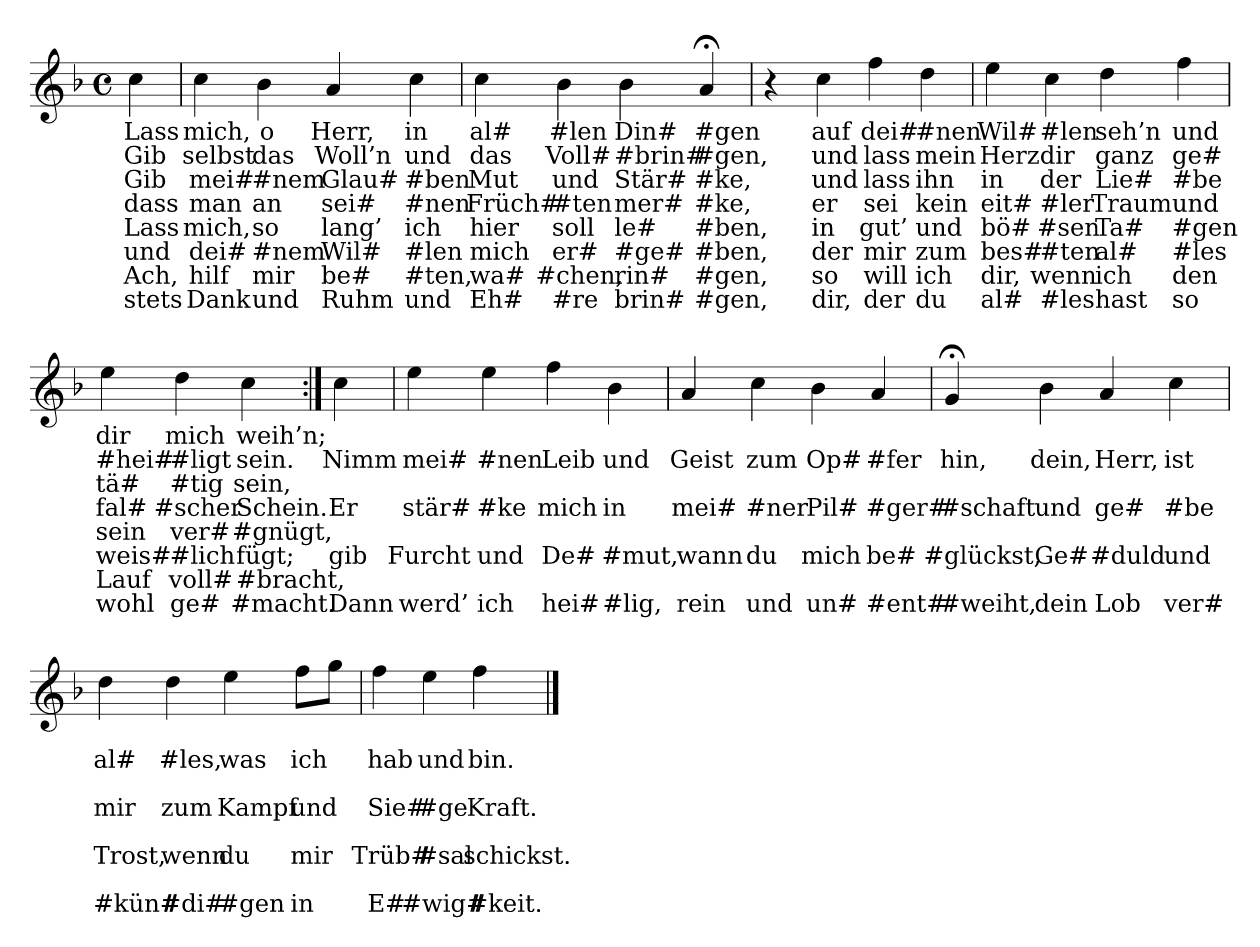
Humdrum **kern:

**kern	**text	**text	**text	**text	**text	**text	**text	**text
*part1	*part1	*part1	*part1	*part1	*part1	*part1	*part1	*part1
*staff1	*staff1	*staff1	*staff1	*staff1	*staff1	*staff1	*staff1	*staff1
*clefG2	*	*	*	*	*	*	*	*
*k[b-]	*	*	*	*	*	*	*	*
*M2/2	*	*	*	*	*	*	*	*
*met(c)	*	*	*	*	*	*	*	*
=	=	=	=	=	=	=	=	=
4cc	Lass	Gib	Gib	dass	Lass	und	Ach,	stets
=	=	=	=	=	=	=	=	=
4cc	mich,	selbst	mei#	man	mich,	dei#	hilf	Dank
4b-	o	das	#nem	an	so	#nem	mir	und
4a	Herr,	Woll’n	Glau#	sei#	lang’	Wil#	be#	Ruhm
4cc	in	und	#ben	#nen	ich	#len	#ten,	und
=	=	=	=	=	=	=	=	=
4cc	al#	das	Mut	Früch#	hier	mich	wa#	Eh#
4b-	#len	Voll#	und	#ten	soll	er#	#chen,	#re
4b-	Din#	#brin#	Stär#	mer#	le#	#ge#	rin#	brin#
4a;<	#gen	#gen,	#ke,	#ke,	#ben,	#ben,	#gen,	#gen,
=	=	=	=	=	=	=	=	=
4r	.	.	.	.	.	.	.	.
4cc	auf	und	und	er	in	der	so	dir,
4ff	dei#	lass	lass	sei	gut’	mir	will	der
4dd	#nen	mein	ihn	kein	und	zum	ich	du
=	=	=	=	=	=	=	=	=
4ee	Wil#	Herz	in	eit#	bö#	bes#	dir,	al#
4cc	#len	dir	der	#ler	#sen	#ten	wenn	#les
4dd	seh’n	ganz	Lie#	Traum	Ta#	al#	ich	hast
4ff	und	ge#	#be	und	#gen	#les	den	so
=	=	=	=	=	=	=	=	=
4ee	dir	#hei#	tä#	fal#	sein	weis#	Lauf	wohl
4dd	mich	#ligt	#tig	#scher	ver#	#lich	voll#	ge#
4cc	weih’n;	sein.	sein,	Schein.	#gnügt,	fügt;	#bracht,	#macht.
=:|!	=:|!	=:|!	=:|!	=:|!	=:|!	=:|!	=:|!	=:|!
4cc	.	Nimm	.	Er	.	gib	.	Dann
=	=	=	=	=	=	=	=	=
4ee	.	mei#	.	stär#	.	Furcht	.	werd’
4ee	.	#nen	.	#ke	.	und	.	ich
4ff	.	Leib	.	mich	.	De#	.	hei#
4b-	.	und	.	in	.	#mut,	.	#lig,
=	=	=	=	=	=	=	=	=
4a	.	Geist	.	mei#	.	wann	.	rein
4cc	.	zum	.	#ner	.	du	.	und
4b-	.	Op#	.	Pil#	.	mich	.	un#
4a	.	#fer	.	#ger#	.	be#	.	#ent#
=	=	=	=	=	=	=	=	=
4g;<	.	hin,	.	#schaft	.	#glückst,	.	#weiht,
4b-	.	dein,	.	und	.	Ge#	.	dein
4a	.	Herr,	.	ge#	.	#duld	.	Lob
4cc	.	ist	.	#be	.	und	.	ver#
=	=	=	=	=	=	=	=	=
4dd	.	al#	.	mir	.	Trost,	.	#kün#
4dd	.	#les,	.	zum	.	wenn	.	#di#
4ee	.	was	.	Kampf	.	du	.	#gen
8ffL	.	ich	.	und	.	mir	.	in
8ggJ	.	.	.	.	.	.	.	.
=	=	=	=	=	=	=	=	=
4ff	.	hab	.	Sie#	.	Trüb#	.	E#
4ee	.	und	.	#ge	.	#sal	.	#wig#
4ff	.	bin.	.	Kraft.	.	schickst.	.	#keit.
==	==	==	==	==	==	==	==	==
*-	*-	*-	*-	*-	*-	*-	*-	*-
